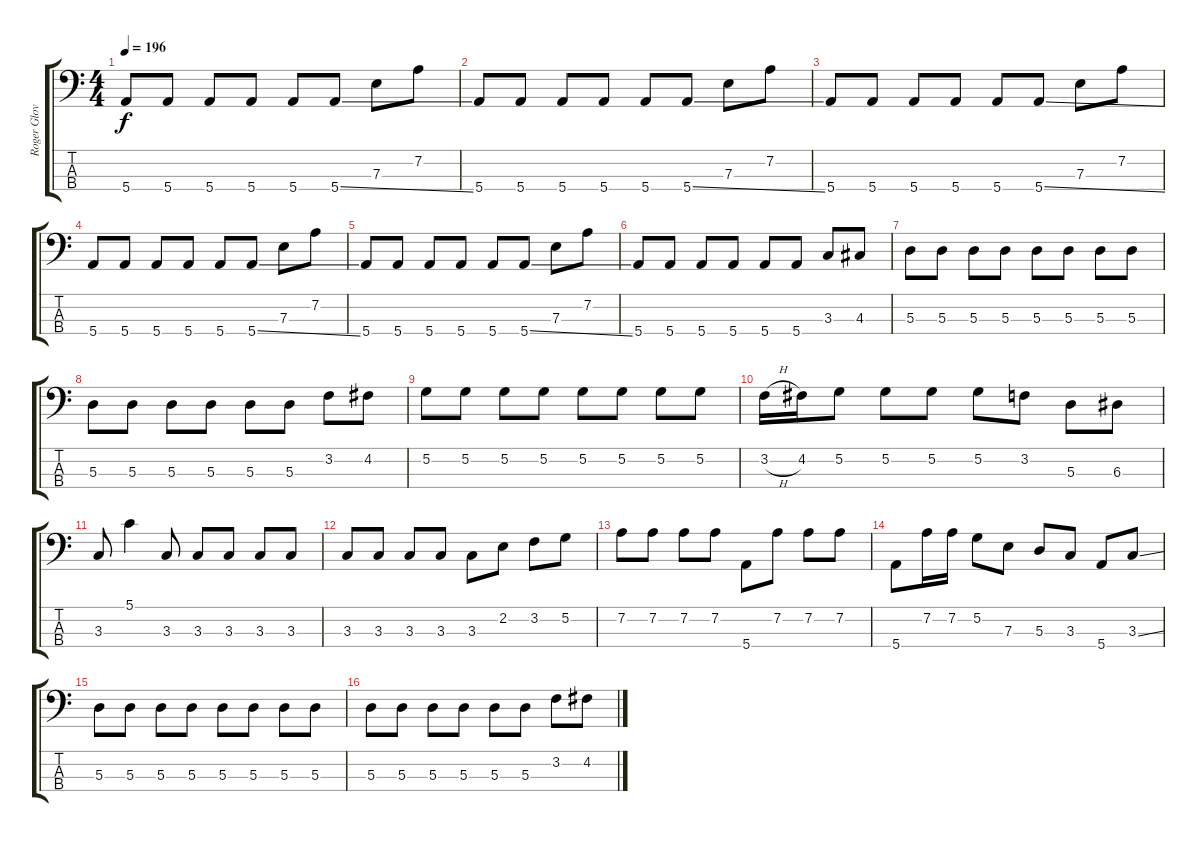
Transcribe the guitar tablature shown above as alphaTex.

\track ("Roger Glover" "Roger Glov") {instrument electricbassfinger}
\staff {score tabs}
\tuning (G2 D2 A1 E1) {hide}
\ts (4 4)
\tempo 196
\clef f4
\ks c
5.4.8{dy f} 5.4.8 5.4.8 5.4.8 5.4.8 5.4{ss}.8 7.3.8 7.2.8 |
5.4.8 5.4.8 5.4.8 5.4.8 5.4.8 5.4{ss}.8 7.3.8 7.2.8 |
5.4.8 5.4.8 5.4.8 5.4.8 5.4.8 5.4{ss}.8 7.3.8 7.2.8 |
5.4.8 5.4.8 5.4.8 5.4.8 5.4.8 5.4{ss}.8 7.3.8 7.2.8 |
5.4.8 5.4.8 5.4.8 5.4.8 5.4.8 5.4{ss}.8 7.3.8 7.2.8 |
5.4.8 5.4.8 5.4.8 5.4.8 5.4.8 5.4.8 3.3.8 4.3.8 |
5.3.8 5.3.8 5.3.8 5.3.8 5.3.8 5.3.8 5.3.8 5.3.8 |
5.3.8 5.3.8 5.3.8 5.3.8 5.3.8 5.3.8 3.2.8 4.2.8 |
5.2.8 5.2.8 5.2.8 5.2.8 5.2.8 5.2.8 5.2.8 5.2.8 |
3.2{h}.16 4.2.16 5.2.8 5.2.8 5.2.8 5.2.8 3.2.8 5.3.8 6.3.8 |
3.3.8 5.1.4 3.3.8 3.3.8 3.3.8 3.3.8 3.3.8 |
3.3.8 3.3.8 3.3.8 3.3.8 3.3.8 2.2.8 3.2.8 5.2.8 |
7.2.8 7.2.8 7.2.8 7.2.8 5.4.8 7.2.8 7.2.8 7.2.8 |
5.4.8 7.2.16 7.2.16 5.2.8 7.3.8 5.3.8 3.3.8 5.4.8 3.3{ss}.8 |
5.3.8 5.3.8 5.3.8 5.3.8 5.3.8 5.3.8 5.3.8 5.3.8 |
5.3.8 5.3.8 5.3.8 5.3.8 5.3.8 5.3.8 3.2.8 4.2.8
